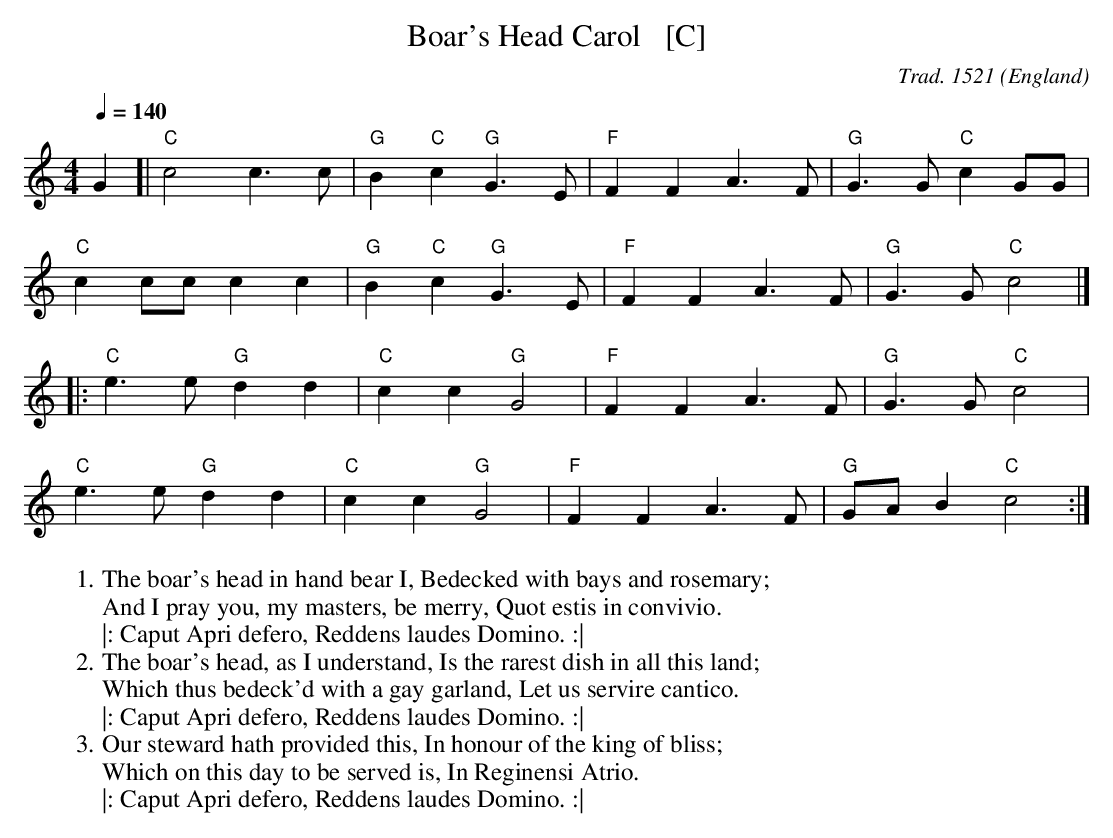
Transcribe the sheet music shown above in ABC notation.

X:1
T: Boar's Head Carol   [C]
C: Trad. 1521
O: England
M: 4/4
L: 1/4
Q: 1/4=140
K: C
G [|\
"C"c2 c>c | "G"B "C"c "G"G>E | "F"F F A>F | "G"G>G "C"c G/G/ |
"C"c c/c/ c c | "G"B "C"c "G"G>E | "F"F F A>F | "G"G>G "C"c2 |]
|: \
"C"e>e "G"d d | "C"c c "G"G2 | "F"F F A>F | "G"G>G "C"c2 |
"C"e>e "G"d d | "C"c c "G"G2 | "F"F F A>F | "G"G/A/B "C"c2 :|
W:1.The boar's head in hand bear I, Bedecked with bays and rosemary;
W: And I pray you, my masters, be merry, Quot estis in convivio.
W: |: Caput Apri defero, Reddens laudes Domino. :|
W:2.The boar's head, as I understand, Is the rarest dish in all this land;
W:Which thus bedeck'd with a gay garland, Let us servire cantico.
W: |: Caput Apri defero, Reddens laudes Domino. :|
W:3.Our steward hath provided this, In honour of the king of bliss;
W:Which on this day to be served is, In Reginensi Atrio.
W: |: Caput Apri defero, Reddens laudes Domino. :|
